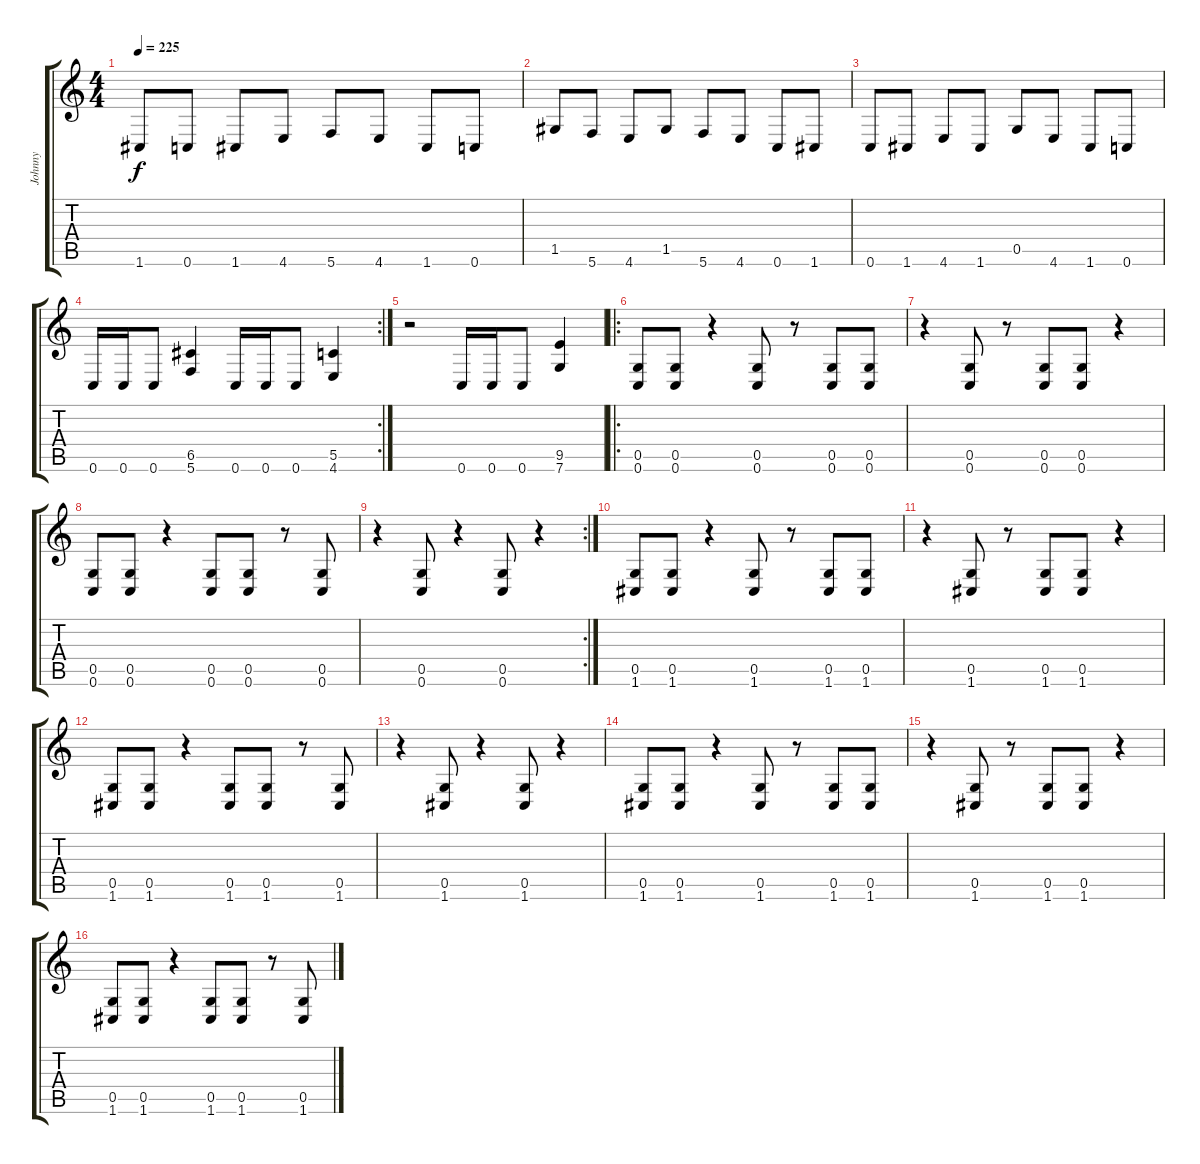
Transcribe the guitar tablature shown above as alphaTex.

\track ("Johnny" "Johnny") {instrument distortionguitar}
\staff {score tabs}
\tuning (D4 A3 F3 C3 G2 C2) {hide}
\ts (4 4)
\tempo 225
\clef g2
\ks c
1.6.8{dy f} 0.6.8 1.6.8 4.6.8 5.6.8 4.6.8 1.6.8 0.6.8 |
1.5.8 5.6.8 4.6.8 1.5.8 5.6.8 4.6.8 0.6.8 1.6.8 |
0.6.8 1.6.8 4.6.8 1.6.8 0.5.8 4.6.8 1.6.8 0.6.8 |
\rc 2
0.6.16 0.6.16 0.6.8 (6.5 5.6).4 0.6.16 0.6.16 0.6.8 (5.5 4.6).4 |
r.2 0.6.16 0.6.16 0.6.8 (9.5 7.6).4 |
\ro
(0.5 0.6).8 (0.5 0.6).8 r.4 (0.5 0.6).8 r.8 (0.5 0.6).8 (0.5 0.6).8 |
r.4 (0.5 0.6).8 r.8 (0.5 0.6).8 (0.5 0.6).8 r.4 |
(0.5 0.6).8 (0.5 0.6).8 r.4 (0.5 0.6).8 (0.5 0.6).8 r.8 (0.5 0.6).8 |
\rc 2
r.4 (0.5 0.6).8 r.4 (0.5 0.6).8 r.4 |
(0.5 1.6).8 (0.5 1.6).8 r.4 (0.5 1.6).8 r.8 (0.5 1.6).8 (0.5 1.6).8 |
r.4 (0.5 1.6).8 r.8 (0.5 1.6).8 (0.5 1.6).8 r.4 |
(0.5 1.6).8 (0.5 1.6).8 r.4 (0.5 1.6).8 (0.5 1.6).8 r.8 (0.5 1.6).8 |
r.4 (0.5 1.6).8 r.4 (0.5 1.6).8 r.4 |
(0.5 1.6).8 (0.5 1.6).8 r.4 (0.5 1.6).8 r.8 (0.5 1.6).8 (0.5 1.6).8 |
r.4 (0.5 1.6).8 r.8 (0.5 1.6).8 (0.5 1.6).8 r.4 |
(0.5 1.6).8 (0.5 1.6).8 r.4 (0.5 1.6).8 (0.5 1.6).8 r.8 (0.5 1.6).8
